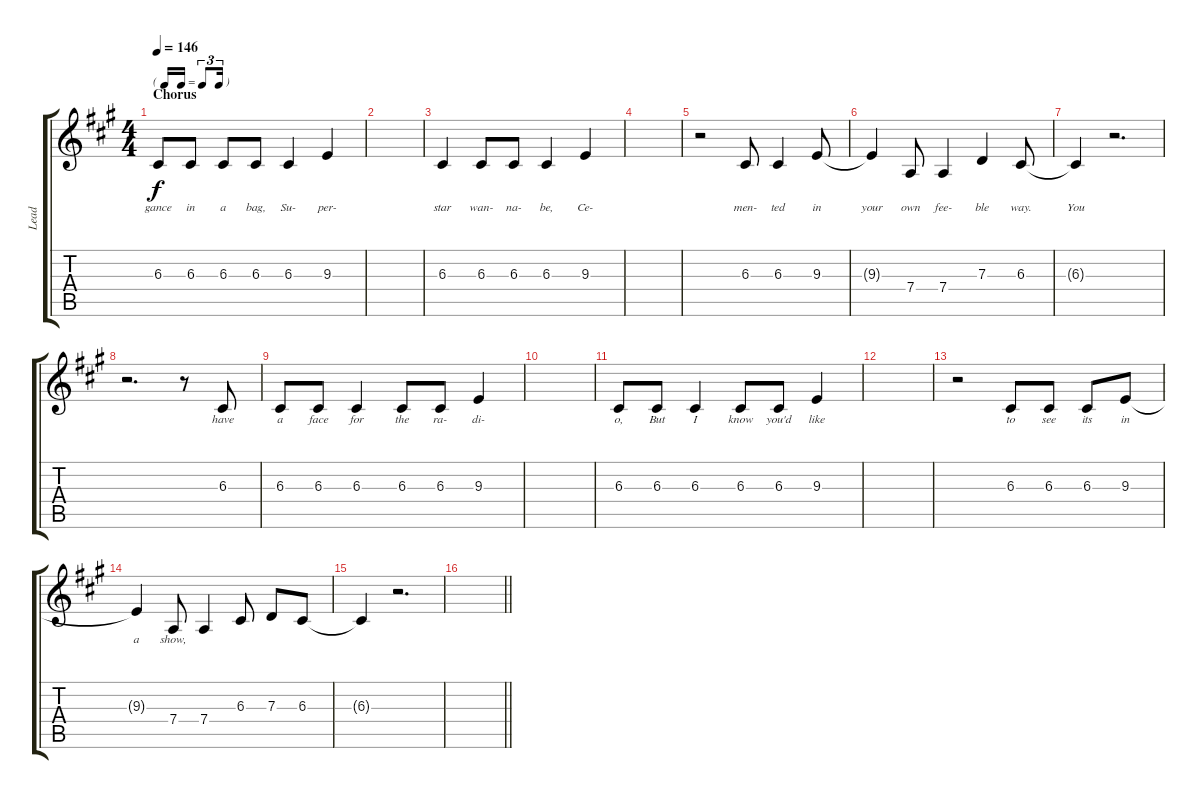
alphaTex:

\track ("Lead" "Lead") {instrument violin}
\staff {score tabs}
\tuning (E4 B3 G3 D3 A2 E2) {hide}
\ts (4 4)
\tf triplet16th
\section ("" "Chorus")
\tempo 146
\clef g2
\ks a
6.3.8{lyrics (0 "gance") lyrics (1 "") lyrics (2 "") lyrics (3 "") lyrics (4 "") dy f} 6.3.8{lyrics (0 "in") lyrics (1 "") lyrics (2 "") lyrics (3 "") lyrics (4 "")} 6.3.8{lyrics (0 "a") lyrics (1 "") lyrics (2 "") lyrics (3 "") lyrics (4 "")} 6.3.8{lyrics (0 "bag,") lyrics (1 "") lyrics (2 "") lyrics (3 "") lyrics (4 "")} 6.3.4{lyrics (0 "Su-") lyrics (1 "") lyrics (2 "") lyrics (3 "") lyrics (4 "")} 9.3.4{lyrics (0 "per-") lyrics (1 "") lyrics (2 "") lyrics (3 "") lyrics (4 "")} |
|
6.3.4{lyrics (0 "star") lyrics (1 "") lyrics (2 "") lyrics (3 "") lyrics (4 "")} 6.3.8{lyrics (0 "wan-") lyrics (1 "") lyrics (2 "") lyrics (3 "") lyrics (4 "")} 6.3.8{lyrics (0 "na-") lyrics (1 "") lyrics (2 "") lyrics (3 "") lyrics (4 "")} 6.3.4{lyrics (0 "be,") lyrics (1 "") lyrics (2 "") lyrics (3 "") lyrics (4 "")} 9.3.4{lyrics (0 "Ce-") lyrics (1 "") lyrics (2 "") lyrics (3 "") lyrics (4 "")} |
|
r.2 6.3.8{lyrics (0 "men-") lyrics (1 "") lyrics (2 "") lyrics (3 "") lyrics (4 "")} 6.3.4{lyrics (0 "ted") lyrics (1 "") lyrics (2 "") lyrics (3 "") lyrics (4 "")} 9.3.8{lyrics (0 "in") lyrics (1 "") lyrics (2 "") lyrics (3 "") lyrics (4 "")} |
9.3{t}.4{lyrics (0 "your") lyrics (1 "") lyrics (2 "") lyrics (3 "") lyrics (4 "")} 7.4.8{lyrics (0 "own") lyrics (1 "") lyrics (2 "") lyrics (3 "") lyrics (4 "")} 7.4.4{lyrics (0 "fee-") lyrics (1 "") lyrics (2 "") lyrics (3 "") lyrics (4 "")} 7.3.4{lyrics (0 "ble") lyrics (1 "") lyrics (2 "") lyrics (3 "") lyrics (4 "")} 6.3.8{lyrics (0 "way.") lyrics (1 "") lyrics (2 "") lyrics (3 "") lyrics (4 "")} |
6.3{t}.4{lyrics (0 "You") lyrics (1 "") lyrics (2 "") lyrics (3 "") lyrics (4 "")} r.2{d} |
r.2{d} r.8 6.3.8{lyrics (0 "have") lyrics (1 "") lyrics (2 "") lyrics (3 "") lyrics (4 "")} |
6.3.8{lyrics (0 "a") lyrics (1 "") lyrics (2 "") lyrics (3 "") lyrics (4 "")} 6.3.8{lyrics (0 "face") lyrics (1 "") lyrics (2 "") lyrics (3 "") lyrics (4 "")} 6.3.4{lyrics (0 "for") lyrics (1 "") lyrics (2 "") lyrics (3 "") lyrics (4 "")} 6.3.8{lyrics (0 "the") lyrics (1 "") lyrics (2 "") lyrics (3 "") lyrics (4 "")} 6.3.8{lyrics (0 "ra-") lyrics (1 "") lyrics (2 "") lyrics (3 "") lyrics (4 "")} 9.3.4{lyrics (0 "di-") lyrics (1 "") lyrics (2 "") lyrics (3 "") lyrics (4 "")} |
|
6.3.8{lyrics (0 "o,") lyrics (1 "") lyrics (2 "") lyrics (3 "") lyrics (4 "")} 6.3.8{lyrics (0 "But") lyrics (1 "") lyrics (2 "") lyrics (3 "") lyrics (4 "")} 6.3.4{lyrics (0 "I") lyrics (1 "") lyrics (2 "") lyrics (3 "") lyrics (4 "")} 6.3.8{lyrics (0 "know") lyrics (1 "") lyrics (2 "") lyrics (3 "") lyrics (4 "")} 6.3.8{lyrics (0 "you'd") lyrics (1 "") lyrics (2 "") lyrics (3 "") lyrics (4 "")} 9.3.4{lyrics (0 "like") lyrics (1 "") lyrics (2 "") lyrics (3 "") lyrics (4 "")} |
|
r.2 6.3.8{lyrics (0 "to") lyrics (1 "") lyrics (2 "") lyrics (3 "") lyrics (4 "")} 6.3.8{lyrics (0 "see") lyrics (1 "") lyrics (2 "") lyrics (3 "") lyrics (4 "")} 6.3.8{lyrics (0 "its") lyrics (1 "") lyrics (2 "") lyrics (3 "") lyrics (4 "")} 9.3.8{lyrics (0 "in") lyrics (1 "") lyrics (2 "") lyrics (3 "") lyrics (4 "")} |
9.3{t}.4{lyrics (0 "a") lyrics (1 "") lyrics (2 "") lyrics (3 "") lyrics (4 "")} 7.4.8{lyrics (0 "show,") lyrics (1 "") lyrics (2 "") lyrics (3 "") lyrics (4 "")} 7.4.4 6.3.8 7.3.8 6.3.8 |
6.3{t}.4 r.2{d} |
\barLineRight lightlight
